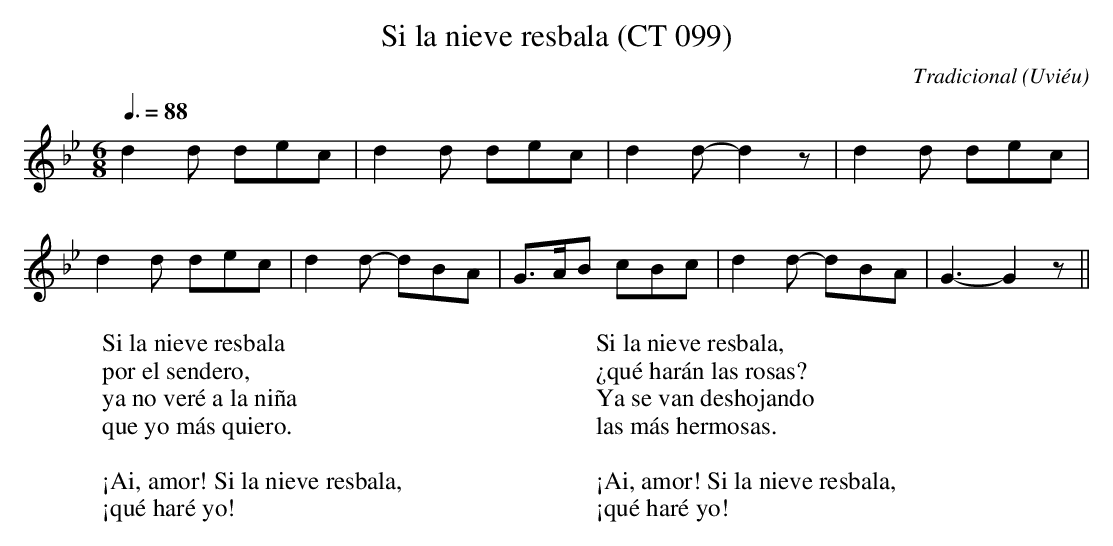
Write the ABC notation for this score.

X:1
T:Si la nieve resbala (CT 099)
C:Tradicional
O:Uviéu
M:6/8
L:1/8
Q:3/8=88
K:Gm
d2d dec|d2d dec|d2d- d2z|d2d dec|
d2d dec|d2d- dBA|G3/2A/2B cBc|d2d- dBA|G3- G2z||
W:Si la nieve resbala
W:por el sendero,
W:ya no veré a la niña
W:que yo más quiero.
W:
W:¡Ai, amor! Si la nieve resbala,
W:¡qué haré yo!
W:
W:Si la nieve resbala,
W:¿qué harán las rosas?
W:Ya se van deshojando
W:las más hermosas.
W:
W:¡Ai, amor! Si la nieve resbala,
W:¡qué haré yo!
W:
